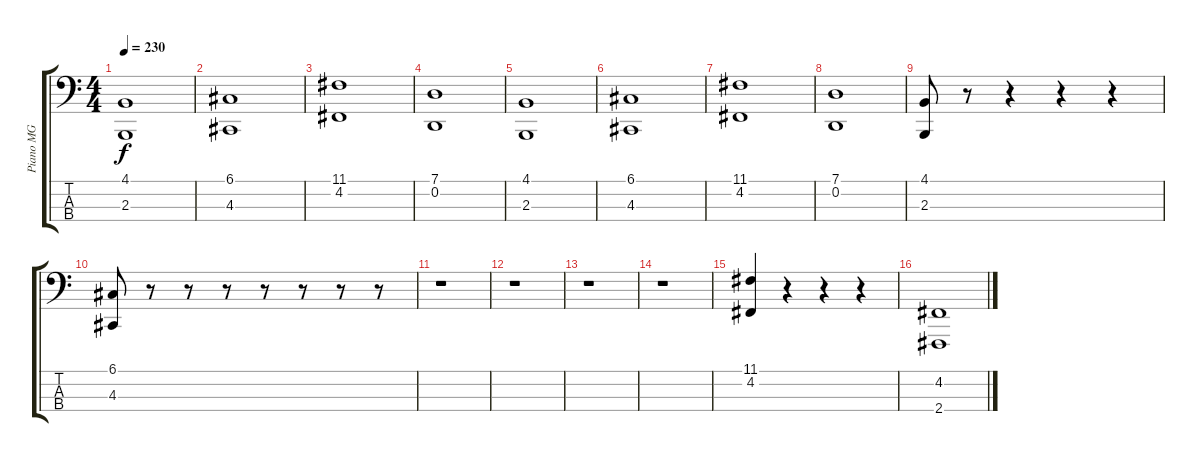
\track ("Piano MG" "Piano MG") {instrument acousticgrandpiano}
\staff {score tabs}
\tuning (G2 D2 A1 E1) {hide}
\ts (4 4)
\tempo 230
\clef f4
\ks c
(4.1 2.3).1{dy f} |
(6.1 4.3).1 |
(11.1 4.2).1 |
(7.1 0.2).1 |
(4.1 2.3).1 |
(6.1 4.3).1 |
(11.1 4.2).1 |
(7.1 0.2).1 |
(4.1 2.3).8 r.8 r.4 r.4 r.4 |
(6.1 4.3).8 r.8 r.8 r.8 r.8 r.8 r.8 r.8 |
r.1 |
r.1 |
r.1 |
r.1 |
(11.1 4.2).4 r.4 r.4 r.4 |
(4.2 2.4).1
